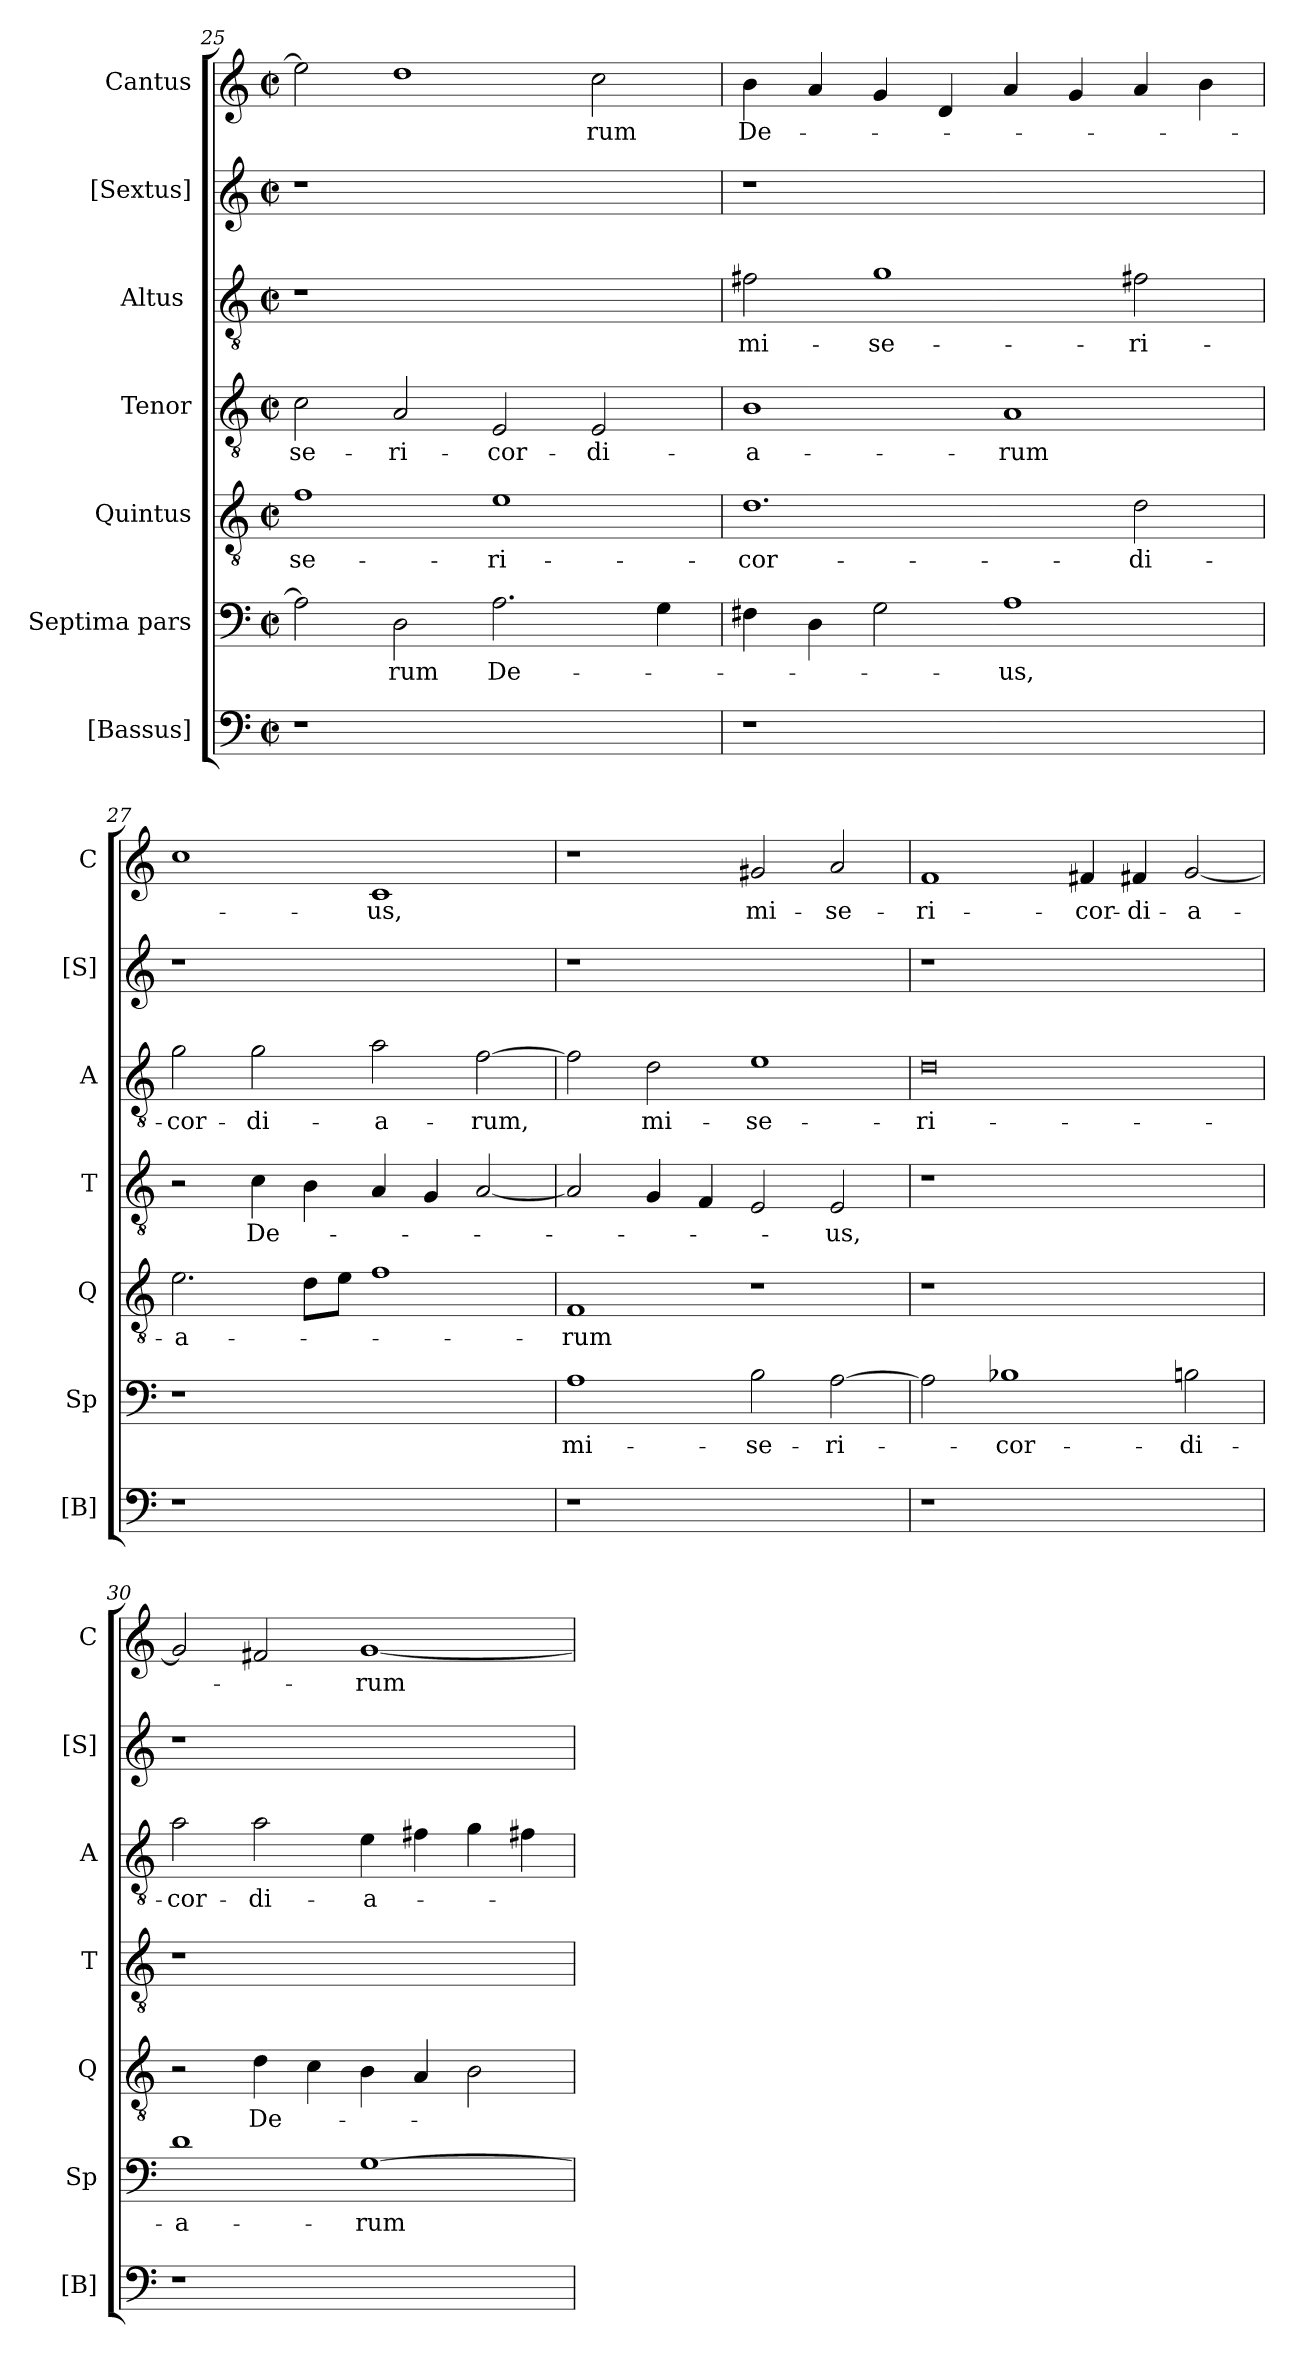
**kern	**kern	**text	**kern	**text	**kern	**text	**kern	**text	**kern	**kern	**text
*part7	*part6	*part6	*part5	*part5	*part4	*part4	*part3	*part3	*part2	*part1	*part1
*staff7	*staff6	*staff6	*staff5	*staff5	*staff4	*staff4	*staff3	*staff3	*staff2	*staff1	*staff1
*I"[Bassus]	*I"Septima pars	*	*I"Quintus	*	*I"Tenor	*	*I"Altus 	*	*I"[Sextus]	*I"Cantus	*
*I'[B]	*I'Sp	*	*I'Q	*	*I'T	*	*I'A	*	*I'[S]	*I'C	*
*clefF4	*clefF4	*	*clefGv2	*	*clefGv2	*	*clefGv2	*	*clefG2	*clefG2	*
*k[]	*k[]	*	*k[]	*	*k[]	*	*k[]	*	*k[]	*k[]	*
*C:	*C:	*	*C:	*	*C:	*	*C:	*	*C:	*C:	*
*M2/2	*M2/2	*	*M2/2	*	*M2/2	*	*M2/2	*	*M2/2	*M2/2	*
*met(c|)	*met(c|)	*	*met(c|)	*	*met(c|)	*	*met(c|)	*	*met(c|)	*met(c|)	*
=25	=25	=25	=25	=25	=25	=25	=25	=25	=25	=25	=25
1r	2A\]	.	1f\	-se-	2c\	-se-	1r	.	1r	2ee\]	.
.	2D\	-rum	.	.	2A/	-ri-	.	.	.	1dd\	.
1ryy	2.A\	De-	1e\	-ri-	2E/	-cor-	1ryy	.	1ryy	.	.
.	.	.	.	.	2E/	-di-	.	.	.	2cc\	-rum
.	4G\	.	.	.	.	.	.	.	.	.	.
=26	=26	=26	=26	=26	=26	=26	=26	=26	=26	=26	=26
1r	4F#X\	.	1.d\	-cor-	1B\	-a-	2f#X\	mi-	1r	4b\	De-
.	4D\	.	.	.	.	.	.	.	.	4a/	.
.	2G\	.	.	.	.	.	1g\	-se-	.	4g/	.
.	.	.	.	.	.	.	.	.	.	4d/	.
1ryy	1A\	-us,	.	.	1A/	-rum	.	.	1ryy	4a/	.
.	.	.	.	.	.	.	.	.	.	4g/	.
.	.	.	2d\	-di-	.	.	2f#X\	-ri-	.	4a/	.
.	.	.	.	.	.	.	.	.	.	4b\	.
=27	=27	=27	=27	=27	=27	=27	=27	=27	=27	=27	=27
1r	1r	.	2.e\	-a-	2r	.	2g\	-cor-	1r	1cc\	.
.	.	.	.	.	4c\	De-	2g\	-di-	.	.	.
.	.	.	8d\L	.	4B\	.	.	.	.	.	.
.	.	.	8e\J	.	.	.	.	.	.	.	.
1ryy	1ryy	.	1f\	.	4A/	.	2a\	-a-	1ryy	1c/	-us,
.	.	.	.	.	4G/	.	.	.	.	.	.
.	.	.	.	.	[2A/	.	[2f\	-rum,	.	.	.
=28	=28	=28	=28	=28	=28	=28	=28	=28	=28	=28	=28
1r	1A\	mi-	1F/	-rum	2A/]	.	2f\]	.	1r	1r	.
.	.	.	.	.	4G/	.	2d\	mi-	.	.	.
.	.	.	.	.	4F/	.	.	.	.	.	.
1ryy	2B\	-se-	1r	.	2E/	.	1e\	-se-	1ryy	2g#X/	mi-
.	[2A\	-ri-	.	.	2E/	-us,	.	.	.	2a/	-se-
=29	=29	=29	=29	=29	=29	=29	=29	=29	=29	=29	=29
1r	2A\]	.	1r	.	1r	.	0d\	-ri-	1r	1f/	-ri-
.	1B-X\	-cor-	.	.	.	.	.	.	.	.	.
1ryy	.	.	1ryy	.	1ryy	.	.	.	1ryy	4f#X/	-cor-
.	.	.	.	.	.	.	.	.	.	4f#X/	-di-
.	2Bn\	-di-	.	.	.	.	.	.	.	[2g/	-a-
=30	=30	=30	=30	=30	=30	=30	=30	=30	=30	=30	=30
1r	1d\	-a-	2r	.	1r	.	2a\	-cor-	1r	2g/]	.
.	.	.	4d\	De-	.	.	2a\	-di-	.	2f#X/	.
.	.	.	4c\	.	.	.	.	.	.	.	.
1ryy	[1G\	-rum	4B\	.	1ryy	.	4e\	-a-	1ryy	[1g/	-rum
.	.	.	4A/	.	.	.	4f#X\	.	.	.	.
.	.	.	2B\	.	.	.	4g\	.	.	.	.
.	.	.	.	.	.	.	4f#X\	.	.	.	.
=	=	=	=	=	=	=	=	=	=	=	=
*-	*-	*-	*-	*-	*-	*-	*-	*-	*-	*-	*-
